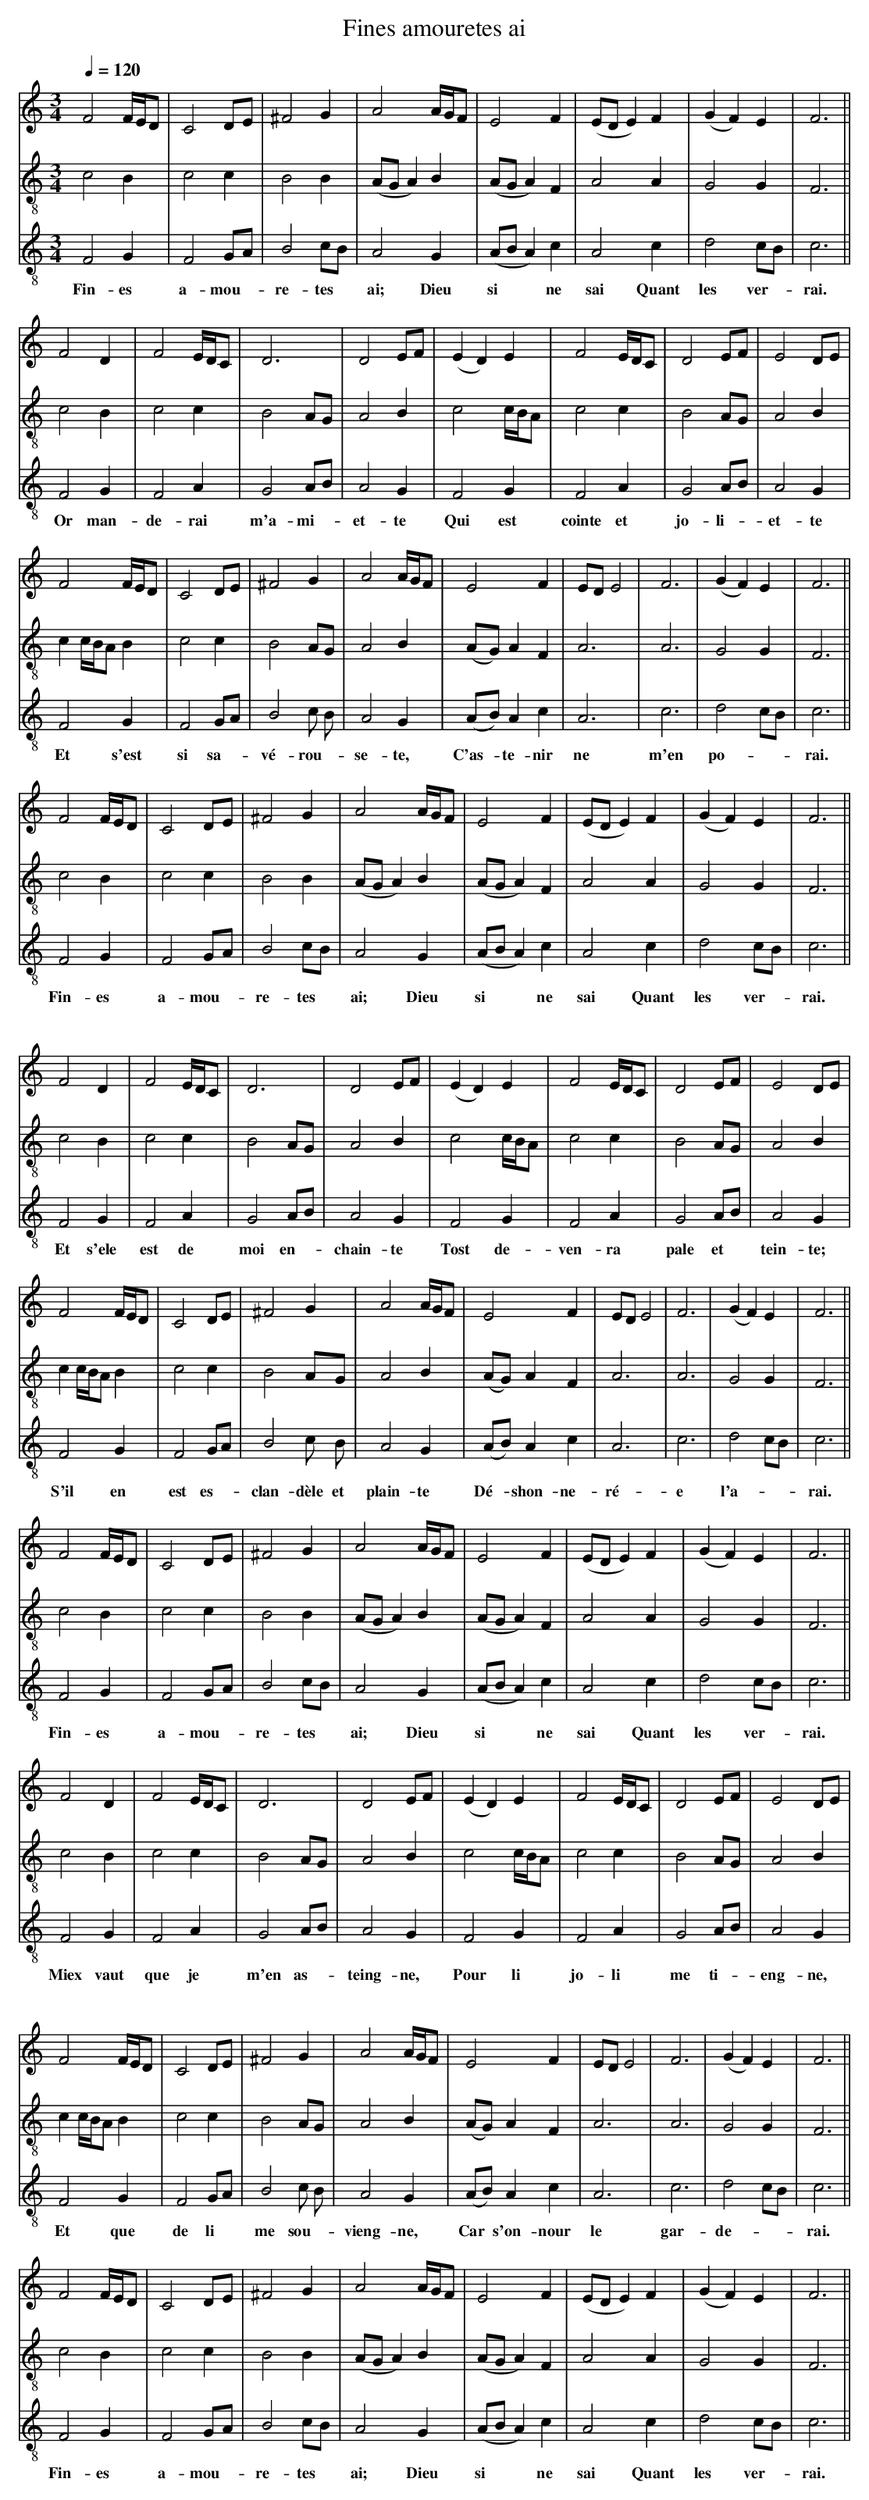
X:1
T:Fines amouretes ai
M:3/4
L:1/4
Q:1/4=120
K:F Lydian
V:1 clef=treble
V:2 clef=treble-8 middle=B,
V:3 clef=treble-8 middle=B,
[V:1] F2 F/4E/4D/| C2  D/E/  |^F2  G    | A2        A/4G/4F/| E2        F |(E/D/E) F |(GF) E    | F3 ||
[V:2] C2   B,    | C2  C     | B,2 B,   |(A,/G,/A,) B,      |(A,/G,/A,) F,| A,2    A,| G,2 G,   | F,3||
[V:3] F,2  G,    | F,2 G,/A,/| B,2 C/B,/| A,2       G,      |(A,/B,/A,) C | A,2    C | D2  C/B,/| C3 ||
w:    Fin- es      a-  mou-*   re- tes*   ai;       Dieu      si**      ne  sai  Quant les ver-*  rai.
[V:1] F2  D | F2   E/4D/4C/| D3         | D2  E/F/|(ED)  E         | F2   E/4D/4C/| D2  E/F/  | E2    D/E/ |
[V:2] C2  B,| C2   C       | B,2  A,/G,/| A,2 B,  | C2   C/4B,/4A,/| C2   C       | B,2 A,/G,/| A,2   B,   |
[V:3] F,2 G,| F,2  A,      | G,2  A,/B,/| A,2 G,  | F,2  G,        | F,2  A,      | G,2 A,/B,/| A,2   G,   |
w:    Or man- de-  rai       m'a- mi-*    et- te    Qui  est       cointe et        jo- li-*    et-   te
[V:1]  F2           F/4E/4D/| C2  D/E/  |^F2  G     | A2   A/4G/4F/| E2         F |   E/D/ E2  | F3  |(GF) E    | F3  ||
[V:2]  C C/4B,/4A,/ B,      | C2  C     | B,2 A,/G,/| A,2  B,      |(A,/G,/) A, F,|   A,3      | A,3 | G,2 G,   | F,3 ||
[V:3]  F,2          G,      | F,2 G,/A,/| B,2 C/ B,/| A,2  G,      |(A,/B,/) A, C |   A,3      | C3  | D2  C/B,/| C3  ||
w:     Et          s'est      si  sa-*    vé- rou-*   se-  te,       C'as-*  te-nir   ne        m'en   po-**      rai.
[V:1] F2 F/4E/4D/| C2  D/E/  |^F2  G    | A2        A/4G/4F/| E2        F |(E/D/E) F |(GF) E    | F3 ||
[V:2] C2   B,    | C2  C     | B,2 B,   |(A,/G,/A,) B,      |(A,/G,/A,) F,| A,2    A,| G,2 G,   | F,3||
[V:3] F,2  G,    | F,2 G,/A,/| B,2 C/B,/| A,2       G,      |(A,/B,/A,) C | A,2    C | D2  C/B,/| C3 ||
w:    Fin- es      a-  mou-*   re- tes*   ai;       Dieu      si**      ne  sai  Quant les ver-*  rai.
[V:1] F2  D | F2   E/4D/4C/| D3         | D2  E/F/|(ED)  E         | F2   E/4D/4C/| D2  E/F/  | E2    D/E/ |
[V:2] C2  B,| C2   C       | B,2  A,/G,/| A,2 B,  | C2   C/4B,/4A,/| C2   C       | B,2 A,/G,/| A,2   B,   |
[V:3] F,2 G,| F,2  A,      | G,2  A,/B,/| A,2 G,  | F,2  G,        | F,2  A,      | G,2 A,/B,/| A,2   G,   |
w:    Et s'ele est de        moi  en-*  chain-te    Tost de-         ven- ra       pale et*     tein- te;
[V:1]  F2           F/4E/4D/| C2  D/E/  |^F2  G     | A2   A/4G/4F/| E2         F |   E/D/ E2  | F3  |(GF) E    | F3  ||
[V:2]  C C/4B,/4A,/ B,      | C2  C     | B,2 A,/G,/| A,2  B,      |(A,/G,/) A, F,|   A,3      | A,3 | G,2 G,   | F,3 ||
[V:3]  F,2          G,      | F,2 G,/A,/| B,2 C/ B,/| A,2  G,      |(A,/B,/) A, C |   A,3      | C3  | D2  C/B,/| C3  ||
w:     S'il         en        est es-*   clan-dèle et plain-te        Dé-*  shon-ne-  ré-        e     l'a-**     rai.
[V:1] F2 F/4E/4D/| C2  D/E/  |^F2  G    | A2        A/4G/4F/| E2        F |(E/D/E) F |(GF) E    | F3 ||
[V:2] C2   B,    | C2  C     | B,2 B,   |(A,/G,/A,) B,      |(A,/G,/A,) F,| A,2    A,| G,2 G,   | F,3||
[V:3] F,2  G,    | F,2 G,/A,/| B,2 C/B,/| A,2       G,      |(A,/B,/A,) C | A,2    C | D2  C/B,/| C3 ||
w:    Fin- es      a-  mou-*   re- tes*   ai;       Dieu      si**      ne  sai  Quant les ver-*  rai.
[V:1] F2  D | F2   E/4D/4C/| D3         | D2  E/F/|(ED)  E         | F2   E/4D/4C/| D2  E/F/  | E2    D/E/ |
[V:2] C2  B,| C2   C       | B,2  A,/G,/| A,2 B,  | C2   C/4B,/4A,/| C2   C       | B,2 A,/G,/| A,2   B,   |
[V:3] F,2 G,| F,2  A,      | G,2  A,/B,/| A,2 G,  | F,2  G,        | F,2  A,      | G,2 A,/B,/| A,2   G,   |
w:  Miex vaut que  je        m'en as-*  teing-ne,   Pour li          jo-  li        me  ti-*    eng-  ne,
[V:1]  F2           F/4E/4D/| C2  D/E/  |^F2  G     | A2   A/4G/4F/| E2         F |   E/D/ E2  | F3  |(GF) E    | F3  ||
[V:2]  C C/4B,/4A,/ B,      | C2  C     | B,2 A,/G,/| A,2  B,      |(A,/G,/) A, F,|   A,3      | A,3 | G,2 G,   | F,3 ||
[V:3]  F,2          G,      | F,2 G,/A,/| B,2 C/ B,/| A,2  G,      |(A,/B,/) A, C |   A,3      | C3  | D2  C/B,/| C3  ||
w:     Et          que        de  li*     me  sou-*   vieng-ne,       Car*  s'on-nour le        gar-   de-**      rai.
[V:1] F2 F/4E/4D/| C2  D/E/  |^F2  G    | A2        A/4G/4F/| E2        F |(E/D/E) F |(GF) E    | F3 ||
[V:2] C2   B,    | C2  C     | B,2 B,   |(A,/G,/A,) B,      |(A,/G,/A,) F,| A,2    A,| G,2 G,   | F,3||
[V:3] F,2  G,    | F,2 G,/A,/| B,2 C/B,/| A,2       G,      |(A,/B,/A,) C | A,2    C | D2  C/B,/| C3 ||
w:    Fin- es      a-  mou-*   re- tes*   ai;       Dieu      si**      ne  sai  Quant les ver-*  rai.
